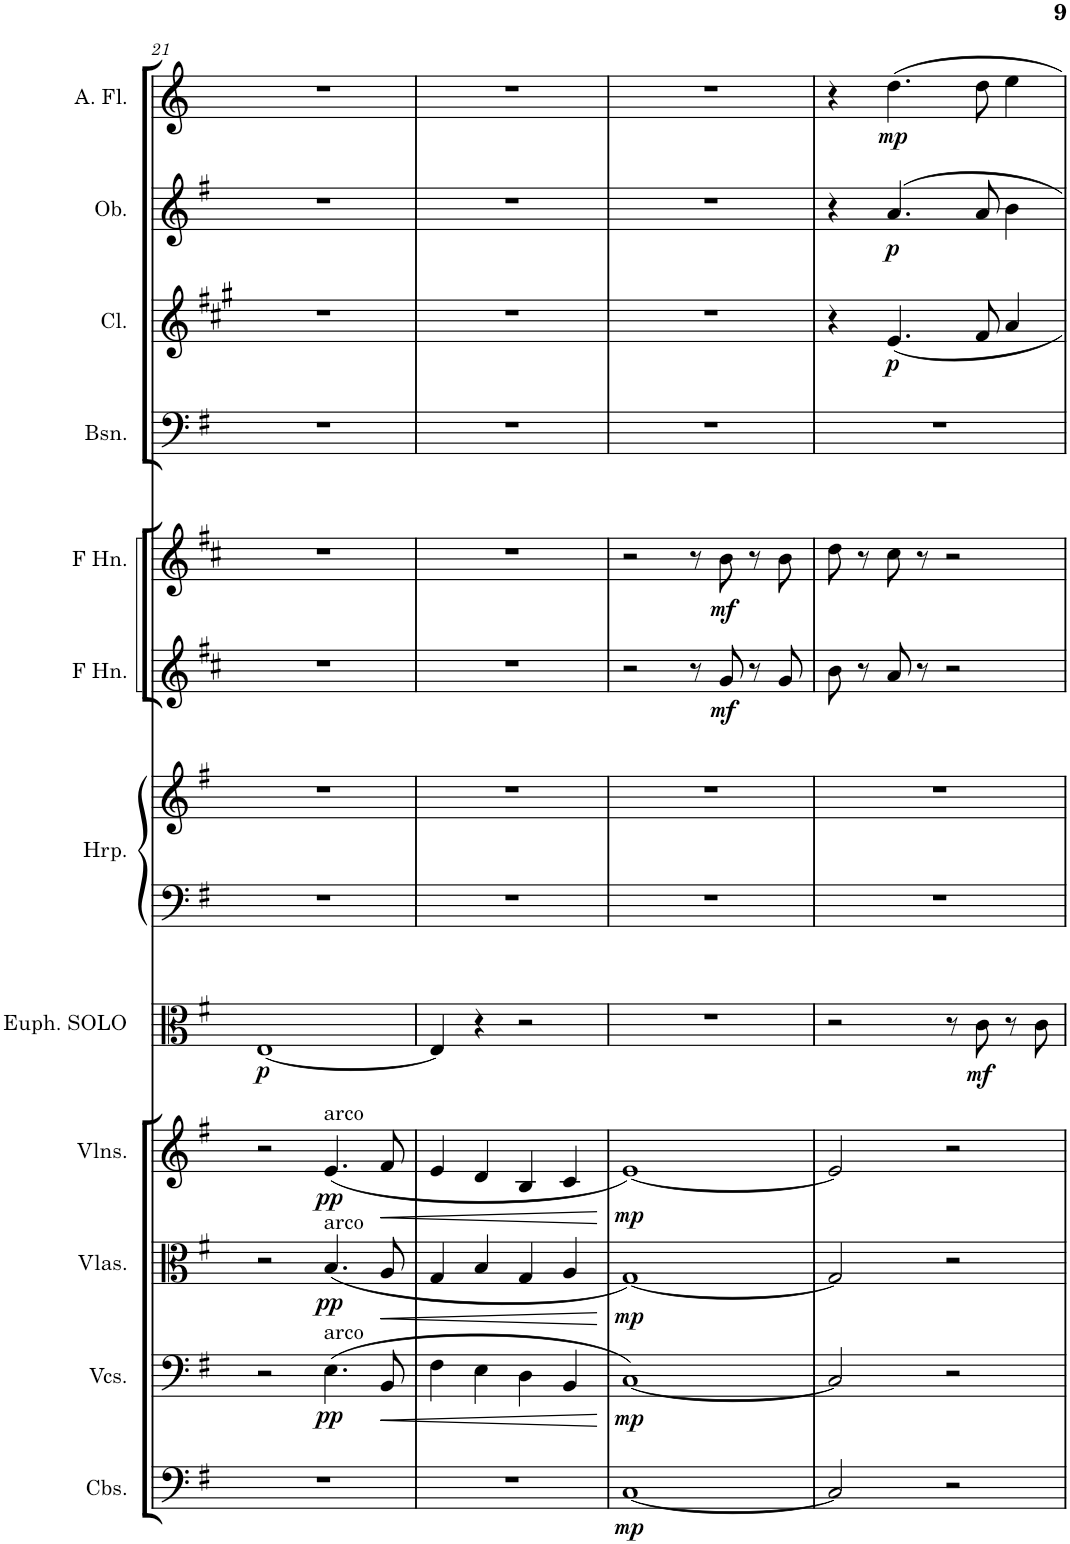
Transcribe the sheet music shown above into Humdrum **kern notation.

**kern	**dynam	**kern	**dynam	**kern	**dynam	**kern	**dynam	**kern	**dynam	**kern	**kern	**kern	**dynam	**kern	**dynam	**kern	**kern	**dynam	**kern	**dynam	**kern	**dynam
*part12	*part12	*part11	*part11	*part10	*part10	*part9	*part9	*part8	*part8	*part7	*part7	*part6	*part6	*part5	*part5	*part4	*part3	*part3	*part2	*part2	*part1	*part1
*staff13	*staff13	*staff12	*staff12	*staff11	*staff11	*staff10	*staff10	*staff9	*staff9	*staff8	*staff7	*staff6	*staff6	*staff5	*staff5	*staff4	*staff3	*staff3	*staff2	*staff2	*staff1	*staff1
*I"Contrabasses	*	*I"Violoncellos	*	*I"Violas	*	*I"Violins	*	*I"Euphonium SOLO	*	*I"Harp	*	*I"Horn in F	*	*I"Horn in F	*	*I"Bassoon	*I"Clarinet	*	*I"Oboe	*	*I"Alto Flute	*
*I'Cbs.	*	*I'Vcs.	*	*I'Vlas.	*	*I'Vlns.	*	*I'Euph. SOLO	*	*I'Hrp.	*	*	*	*	*	*I'Bsn.	*I'Cl.	*	*I'Ob.	*	*I'A. Fl.	*
!!LO:PB:g=z
*clefF4	*	*clefF4	*	*clefC3	*	*clefG2	*	*clefC3	*	*clefF4	*clefG2	*clefG2	*	*clefG2	*	*clefF4	*clefG2	*	*clefG2	*	*clefG2	*
*Trd7c12	*	*	*	*	*	*	*	*	*	*	*	*Trd4c7	*	*Trd4c7	*	*	*Trd1c2	*	*	*	*Trd3c5	*
*k[f#]	*	*k[f#]	*	*k[f#]	*	*k[f#]	*	*k[f#]	*	*k[f#]	*k[f#]	*k[f#c#]	*	*k[f#c#]	*	*k[f#]	*k[f#c#g#]	*	*k[f#]	*	*k[]	*
*M4/4	*	*M4/4	*	*M4/4	*	*M4/4	*	*M4/4	*	*M4/4	*M4/4	*M4/4	*	*M4/4	*	*M4/4	*M4/4	*	*M4/4	*	*M4/4	*
=21	=21	=21	=21	=21	=21	=21	=21	=21	=21	=21	=21	=21	=21	=21	=21	=21	=21	=21	=21	=21	=21	=21
!	!	!	!	!	!	!	!	!	!LO:DY:b	!	!	!	!	!	!	!	!	!	!	!	!	!
1r	.	2r	.	2r	.	2r	.	[1E	p	1r	1r	1r	.	1r	.	1r	1r	.	1r	.	1r	.
!	!	!	!	!	!	!LO:TX:a:t=arco	!	!	!	!	!	!	!	!	!	!	!	!	!	!	!	!
!	!	!	!	!LO:TX:a:t=arco	!	!	!	!	!	!	!	!	!	!	!	!	!	!	!	!	!	!
!	!	!LO:TX:a:t=arco	!	!	!	!	!	!	!	!	!	!	!	!	!	!	!	!	!	!	!	!
!	!	!	!LO:DY:b	!	!LO:DY:b	!	!LO:DY:b	!	!	!	!	!	!	!	!	!	!	!	!	!	!	!
.	.	(4.E\	pp	(4.B/	pp	(4.e/	pp	.	.	.	.	.	.	.	.	.	.	.	.	.	.	.
!	!	!	!LO:HP:b	!	!LO:HP:b	!	!LO:HP:b	!	!	!	!	!	!	!	!	!	!	!	!	!	!	!
.	.	8BB/	<	8A/	<	8f#/	<	.	.	.	.	.	.	.	.	.	.	.	.	.	.	.
=22	=22	=22	=22	=22	=22	=22	=22	=22	=22	=22	=22	=22	=22	=22	=22	=22	=22	=22	=22	=22	=22	=22
1r	.	4F#\	.	4G/	.	4e/	.	4E/]	.	1r	1r	1r	.	1r	.	1r	1r	.	1r	.	1r	.
.	.	4E\	.	4B/	.	4d/	.	4r	.	.	.	.	.	.	.	.	.	.	.	.	.	.
.	.	4D\	.	4G/	.	4B/	.	2r	.	.	.	.	.	.	.	.	.	.	.	.	.	.
.	.	4BB/	.	4A/	.	4c/	.	.	.	.	.	.	.	.	.	.	.	.	.	.	.	.
.	.	.	[	.	[	.	[	.	.	.	.	.	.	.	.	.	.	.	.	.	.	.
=23	=23	=23	=23	=23	=23	=23	=23	=23	=23	=23	=23	=23	=23	=23	=23	=23	=23	=23	=23	=23	=23	=23
!	!LO:DY:b	!	!LO:DY:b	!	!LO:DY:b	!	!LO:DY:b	!	!	!	!	!	!	!	!	!	!	!	!	!	!	!
[1C	mp	[1C)	mp	[1G)	mp	[1e)	mp	1r	.	1r	1r	2r	.	2r	.	1r	1r	.	1r	.	1r	.
.	.	.	.	.	.	.	.	.	.	.	.	8r	.	8r	.	.	.	.	.	.	.	.
!	!	!	!	!	!	!	!	!	!	!	!	!	!LO:DY:b	!	!LO:DY:b	!	!	!	!	!	!	!
.	.	.	.	.	.	.	.	.	.	.	.	8g/	mf	8b\	mf	.	.	.	.	.	.	.
.	.	.	.	.	.	.	.	.	.	.	.	8r	.	8r	.	.	.	.	.	.	.	.
.	.	.	.	.	.	.	.	.	.	.	.	8g/	.	8b\	.	.	.	.	.	.	.	.
=24	=24	=24	=24	=24	=24	=24	=24	=24	=24	=24	=24	=24	=24	=24	=24	=24	=24	=24	=24	=24	=24	=24
2C/]	.	2C/]	.	2G/]	.	2e/]	.	2r	.	1r	1r	8b\	.	8dd\	.	1r	4r	.	4r	.	4r	.
.	.	.	.	.	.	.	.	.	.	.	.	8r	.	8r	.	.	.	.	.	.	.	.
!	!	!	!	!	!	!	!	!	!	!	!	!	!	!	!	!	!	!LO:DY:b	!	!LO:DY:b	!	!LO:DY:b
.	.	.	.	.	.	.	.	.	.	.	.	8a/	.	8cc#\	.	.	4.e/	p	4.a/	p	4.dd\	mp
.	.	.	.	.	.	.	.	.	.	.	.	8r	.	8r	.	.	.	.	.	.	.	.
2r	.	2r	.	2r	.	2r	.	8r	.	.	.	2r	.	2r	.	.	.	.	.	.	.	.
!	!	!	!	!	!	!	!	!	!LO:DY:b	!	!	!	!	!	!	!	!	!	!	!	!	!
.	.	.	.	.	.	.	.	8c\	mf	.	.	.	.	.	.	.	8f#/	.	8a/	.	8dd\	.
.	.	.	.	.	.	.	.	8r	.	.	.	.	.	.	.	.	4a/	.	4b\	.	4ee\	.
.	.	.	.	.	.	.	.	8c\	.	.	.	.	.	.	.	.	.	.	.	.	.	.
=	=	=	=	=	=	=	=	=	=	=	=	=	=	=	=	=	=	=	=	=	=	=
*-	*-	*-	*-	*-	*-	*-	*-	*-	*-	*-	*-	*-	*-	*-	*-	*-	*-	*-	*-	*-	*-	*-
